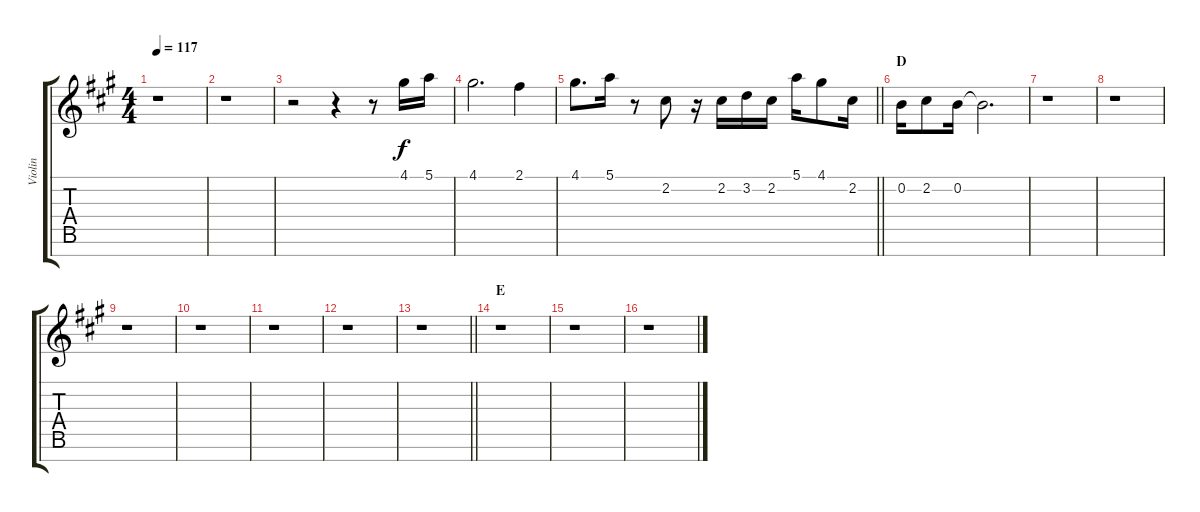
\track ("Violin" "Violin") {instrument violin}
\staff {score tabs}
\tuning (E5 B4 G4 D4 A3 E3 B2) {hide}
\ts (4 4)
\tempo 117
\clef g2
\ks a
r.1{dy ff} |
r.1 |
r.2 r.4 r.8 4.1.16{dy f} 5.1.16 |
4.1.2{d} 2.1.4 |
\barLineRight lightlight
4.1.8{d} 5.1.16 r.8 2.2.8 r.16 2.2.16 3.2.16 2.2.16 5.1.16 4.1.8 2.2.16 |
\section ("" "D")
0.2.16 2.2.8 0.2.16 0.2{t}.2{d} |
r.1 |
r.1 |
r.1 |
r.1 |
r.1 |
r.1 |
\barLineRight lightlight
r.1 |
\section ("" "E")
r.1 |
r.1 |
r.1
